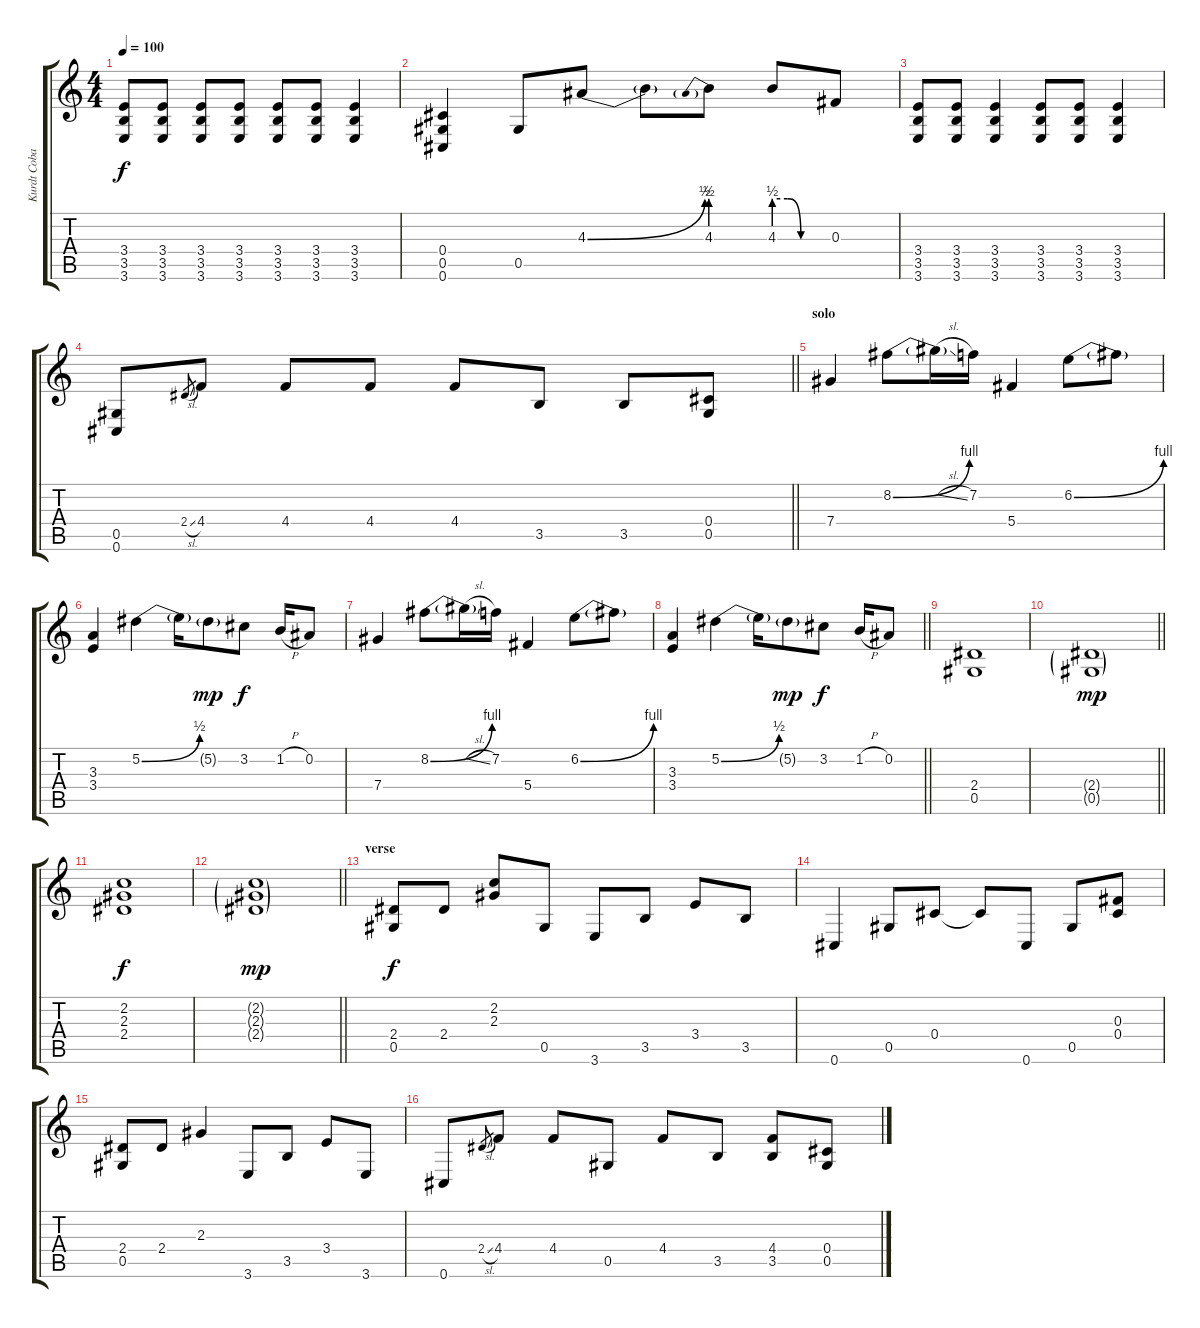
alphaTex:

\track ("Kurdt Cobain" "Kurdt Coba") {instrument electricguitarclean}
\staff {score tabs}
\tuning (Eb4 Bb3 Gb3 Db3 Ab2 Db2) {hide}
\ts (4 4)
\tempo 100
\clef g2
\ks c
(3.4 3.5 3.6).8{dy f} (3.4 3.5 3.6).8 (3.4 3.5 3.6).8 (3.4 3.5 3.6).8 (3.4 3.5 3.6).8 (3.4 3.5 3.6).8 (3.4 3.5 3.6).4 |
(0.4 0.5 0.6).4 0.5.8 4.3{be (bend 0 0 60 2)}.8 4.3{t}.8 4.3{be (prebend 0 2 60 2)}.8 4.3{be (custom 0 2 15 2 30 0 60 0)}.8 0.3.8 |
(3.4 3.5 3.6).8 (3.4 3.5 3.6).8 (3.4 3.5 3.6).4 (3.4 3.5 3.6).8 (3.4 3.5 3.6).8 (3.4 3.5 3.6).4 |
\barLineRight lightlight
(0.5 0.6).8 2.4{sl}.8{gr} 4.4.8 4.4.8 4.4.8 4.4.8 3.5.8 3.5.8 (0.4 0.5).8 |
\section ("" "solo")
7.4.4 8.2{be (bend 0 0 60 4)}.8 8.2{sl t}.16 7.2.16 5.4.4 6.2{be (bend 0 0 60 4)}.8 6.2{t}.8 |
(3.3 3.4).4 5.2{be (bend 0 0 60 2)}.4 5.2{t}.16 5.2{g}.8{dy mp} 3.2.8{dy f} 1.2{h}.16 0.2.8 |
7.4.4 8.2{be (bend 0 0 60 4)}.8 8.2{sl t}.16 7.2.16 5.4.4 6.2{be (bend 0 0 60 4)}.8 6.2{t}.8 |
\barLineRight lightlight
(3.3 3.4).4 5.2{be (bend 0 0 60 2)}.4 5.2{t}.16 5.2{g}.8{dy mp} 3.2.8{dy f} 1.2{h}.16 0.2.8 |
(2.4 0.5).1 |
\barLineRight lightlight
(2.4{g} 0.5{g}).1{dy mp} |
\section ("" "")
(2.2 2.3 2.4).1{dy f} |
\barLineRight lightlight
(2.2{g} 2.3{g} 2.4{g}).1{dy mp} |
\section ("" "verse")
(2.4 0.5).8{dy f instrument electricguitarclean} 2.4.8 (2.2 2.3).8 0.5.8 3.6.8 3.5.8 3.4.8 3.5.8 |
0.6.4 0.5.8 0.4.8 0.4{t}.8 0.6.8 0.5.8 (0.3 0.4).8 |
(2.4 0.5).8 2.4.8 2.3.4 3.6.8 3.5.8 3.4.8 3.6.8 |
0.6.8 2.4{sl}.8{gr} 4.4.8 4.4.8 0.5.8 4.4.8 3.5.8 (4.4 3.5).8 (0.4 0.5).8
